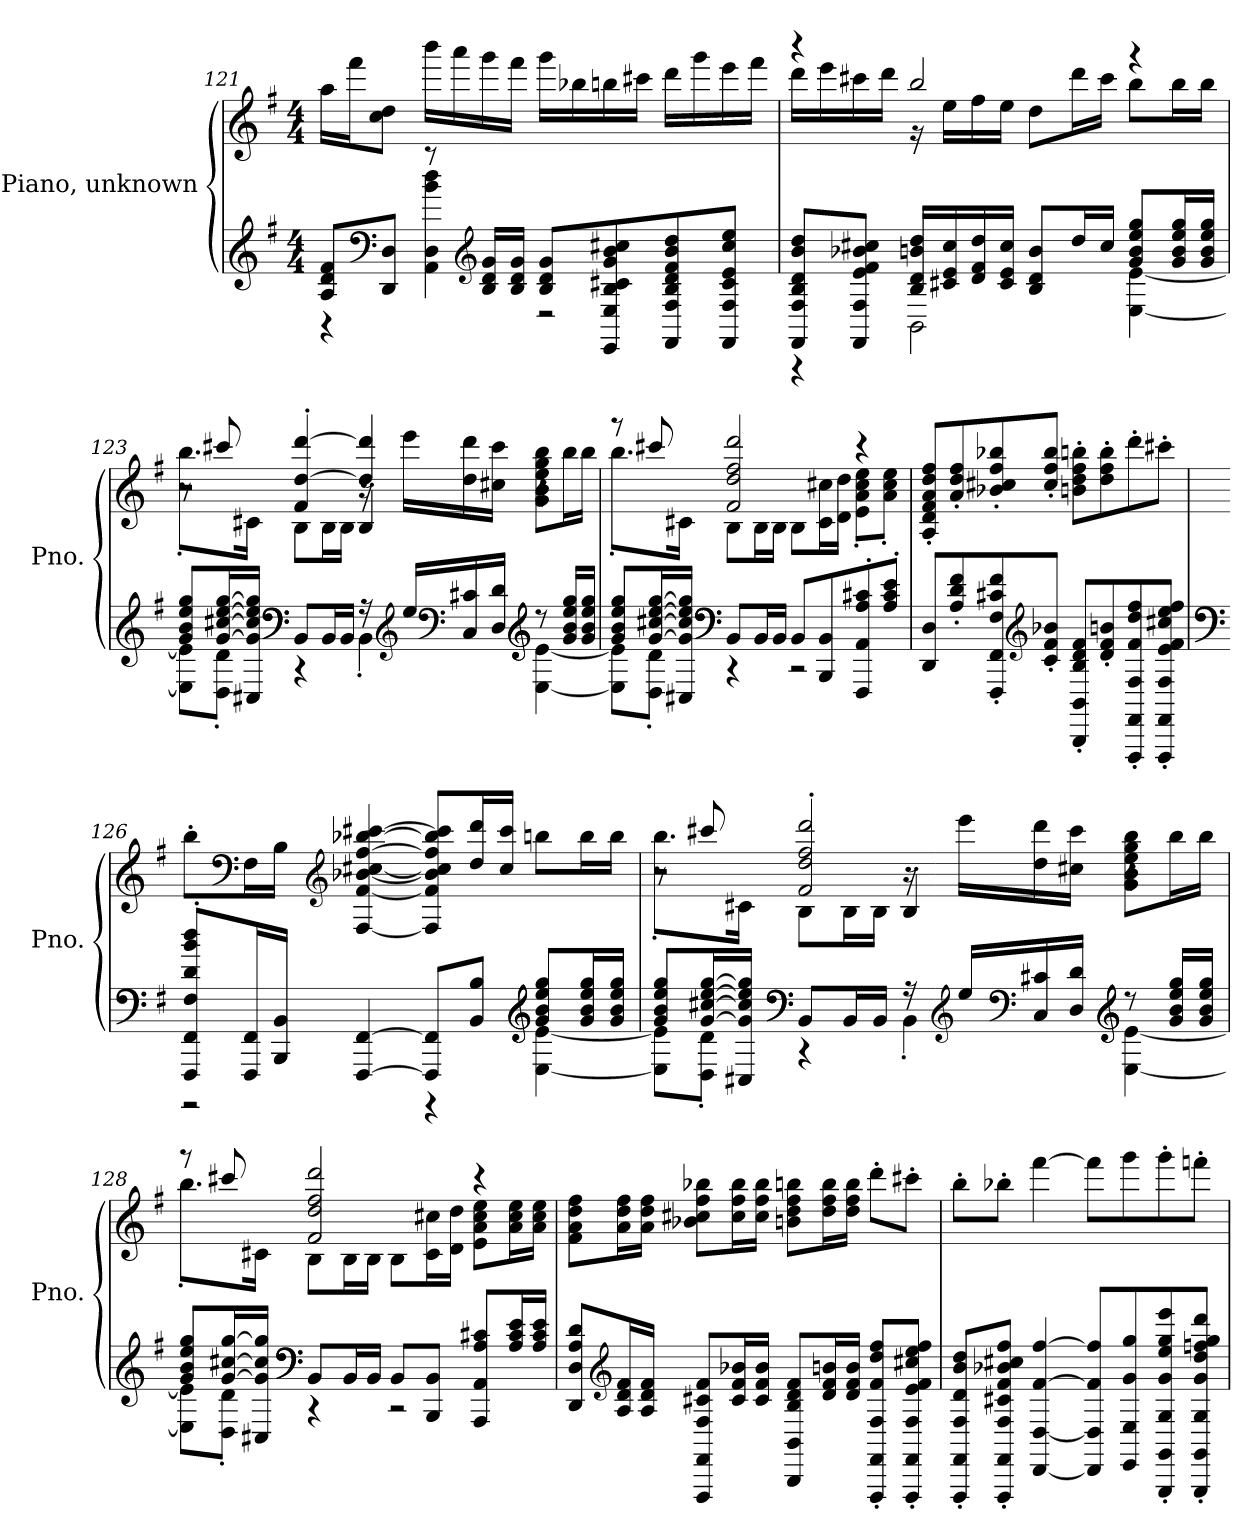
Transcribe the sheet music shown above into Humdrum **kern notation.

**kern	**kern
*part1	*part1
*staff2	*staff1
*I"Piano, unknown	*
*I'Pno.	*
!!LO:PB:g=z
*clefG2	*clefG2
*k[f#]	*k[f#]
*M4/4	*M4/4
=121	=121
*^	*
8A/ 8d/ 8f#/L	4r	16aa\LL
.	.	16fff#\J
*clefF4	*	*
8DD/ 8D/J	.	8cc\ 8dd\J
8r	4AA\ 4D\ 4b\ 4dd\	16bbb\LL
.	.	16aaa\
*clefG2	*	*
16B/ 16d/ 16g/LL	.	16ggg\
16B/ 16d/ 16g/JJ	.	16fff#\JJ
8B/ 8d/ 8g/L	2r	16ggg\LL
.	.	16bb-X\
8EE/ 8E/ 8B/ 8c#X/ 8g/ 8b/ 8cc#X/	.	16bbn\
.	.	16ccc#X\JJ
8FF#/ 8F#/ 8B/ 8d/ 8f#/ 8b/ 8dd/	.	16ddd\LL
.	.	16ggg\
8FF#/ 8F#/ 8c#/ 8e/ 8cc#/ 8ee/J	.	16eee\
.	.	16fff#\JJ
=122	=122	=122
*	*	*^
8FF#/ 8F#/ 8B/ 8d/ 8b/ 8dd/L	4r	4r	16ddd\LL
.	.	.	16eee\
8FF#/ 8F#/ 8e/ 8f#/ 8b-X/ 8cc#X/J	.	.	16ccc#X\
.	.	.	16ddd\JJ
16B/ 16d/ 16bn/ 16dd/LL	2BB\	2bb/	16r
16c#X/ 16e/ 16cc#/	.	.	16ee\LL
16d/ 16f#/ 16dd/	.	.	16ff#\
16c#/ 16e/ 16cc#/JJ	.	.	16ee\JJ
8B/ 8d/ 8b/L	.	.	8dd\L
16dd/L	.	.	16ddd\L
16cc#/JJ	.	.	16ccc#\JJ
8g/ 8b/ 8ee/ 8gg/L	[4E\ [4e\	4r	8bb\L
16g/ 16b/ 16ee/ 16gg/L	.	.	16bb\L
16g/ 16b/ 16ee/ 16gg/JJ	.	.	16bb\JJ
!!LO:LB:g=z
=123	=123	=123	=123
*	*	*	*^
8g/ 8b/ 8ee/ 8gg/L	8E\] 8e\]L	8r	8.bb'\L	2r
[16g/ [16cc#X/ [16ee/ [16gg/L	8D\' 8d\'J	8ccc#X/	.	.
16C#X/ 16g/] 16cc#/] 16ee/] 16gg/]JJ	.	.	16c#X\Jk	.
*clefF4	*	*	*	*
8BB/L	4r	4f#/' [4dd/' [4ddd/'	8B\L	.
16BB/L	.	.	16B\L	.
16BB/JJ	.	.	16B\JJ	.
16r	4BB'\	4dd/] 4ddd/]	16r	4B'/
*clefG2	*	*	*	*
16ee/LL	.	.	16eee\LL	.
*clefF4	*	*	*	*
16C#/ 16c#X/	.	.	16dd\ 16ddd\	.
16D/ 16d/JJ	.	.	16cc#X\ 16ccc#\JJ	.
*clefG2	*	*	*	*
8r	[4E\ [4e\	4r	8g\ 8b\ 8ee\ 8gg\ 8bb\L	4r
16g/ 16b/ 16ee/ 16gg/LL	.	.	16bb\L	.
16g/ 16b/ 16ee/ 16gg/JJ	.	.	16bb\JJ	.
*	*	*	*v	*v
=124	=124	=124	=124
8g/ 8b/ 8ee/ 8gg/L	8E\] 8e\]L	8r	8.bb'\L
[16g/ [16cc#X/ [16ee/ [16gg/L	8D\' 8d\'J	8ccc#X/	.
16C#X/ 16g/] 16cc#/] 16ee/] 16gg/]JJ	.	.	16c#X\Jk
*clefF4	*	*	*
8BB/L	4r	2f#/ 2dd/ 2ff#/ 2ddd/	8B\L
16BB/L	.	.	16B\L
16BB/JJ	.	.	16B\JJ
8BB/L	2r	.	8B\L
8BBB/ 8BB/	.	.	16c#\ 16cc#X\L
.	.	.	16d\ 16dd\JJ
8FFF#/' 8AA/' 8A/' 8c#X/'	.	4r	8e\' 8a\' 8cc#\' 8ee\'L
8A/' 8c#/' 8e/'J	.	.	8a\' 8cc#\' 8ee\'J
*v	*v	*	*
*	*v	*v
!!LO:LB:g=z
=125	=125
8DD/ 8D/L	8A/' 8d/' 8f#/' 8a/' 8dd/' 8ff#/'L
8A/' 8d/' 8f#/'	8a/' 8dd/' 8ff#/'
8FFF#/' 8FF#/' 8F#/' 8c#X/' 8f#/'	8b-X/' 8cc#X/' 8ff#/' 8bb-X/'
*clefG2	*
8c#/' 8f#/' 8b-X/'J	8cc#/' 8ff#/' 8bb-/'J
8BBB/' 8BB/' 8B/' 8d/' 8f#/'L	8bn\' 8dd\' 8ff#\' 8bbn\'L
8d/' 8f#/' 8bn/'	8dd\' 8ff#\' 8bb\'
8FFF#/' 8FF#/' 8F#/' 8f#/' 8dd/' 8ff#/'	8ddd'\
8FFF#/' 8FF#/' 8F#/' 8e/' 8f#/' 8cc#X/' 8ee/' 8ff#/'J	8ccc#X'\J
=126	=126
*clefF4	*
*^	*
8FFF#/' 8FF#/' 8F#/' 8d/' 8b/' 8dd/'L	2r	8bb'\L
*	*	*clefF4
16FFF#/ 16FF#/L	.	16F#\L
16BBB/ 16BB/JJ	.	16B\JJ
*	*	*clefG2
[4FFF#/ [4FF#/	.	[4F#/ [4f#/ [4b-X/ [4cc#X/ [4ff#/ [4bb-X/ [4ccc#X/
8FFF#/] 8FF#/]L	4r	8F#/] 8f#/] 8b-/] 8cc#/] 8ff#/] 8bb-/] 8ccc#/]L
8BB/ 8B/J	.	16dd/ 16ddd/L
.	.	16cc#/ 16ccc#/JJ
*clefG2	*	*
8g/ 8b/ 8ee/ 8gg/L	[4E\ [4e\	8bbn\L
16g/ 16b/ 16ee/ 16gg/L	.	16bb\L
16g/ 16b/ 16ee/ 16gg/JJ	.	16bb\JJ
!!LO:LB:g=z
=127	=127	=127
*	*	*^
*	*	*	*^
8g/ 8b/ 8ee/ 8gg/L	8E\] 8e\]L	8r	8.bb'\L	2r
[16g/ [16cc#X/ [16ee/ [16gg/L	8D\' 8d\'J	8ccc#X/	.	.
16C#X/ 16g/] 16cc#/] 16ee/] 16gg/]JJ	.	.	16c#X\Jk	.
*clefF4	*	*	*	*
8BB/L	4r	2f#/' 2dd/' 2ff#/' 2ddd/'	8B\L	.
16BB/L	.	.	16B\L	.
16BB/JJ	.	.	16B\JJ	.
16r	4BB'\	.	16r	4B'/
*clefG2	*	*	*	*
16ee/LL	.	.	16eee\LL	.
*clefF4	*	*	*	*
16C#/ 16c#X/	.	.	16dd\ 16ddd\	.
16D/ 16d/JJ	.	.	16cc#X\ 16ccc#\JJ	.
*clefG2	*	*	*	*
8r	[4E\ [4e\	4r	8g\ 8b\ 8ee\ 8gg\ 8bb\L	4r
16g/ 16b/ 16ee/ 16gg/LL	.	.	16bb\L	.
16g/ 16b/ 16ee/ 16gg/JJ	.	.	16bb\JJ	.
*	*	*	*v	*v
!!LO:LB:g=z
=128	=128	=128	=128
8g/ 8b/ 8ee/ 8gg/L	8E\] 8e\]L	8r	8.bb'\L
[16g/ [16cc#X/ [16gg/L	8D\' 8d\'J	8ccc#X/	.
16C#X/ 16g/] 16cc#/] 16gg/]JJ	.	.	16c#X\Jk
*clefF4	*	*	*
8BB/L	4r	2f#/ 2dd/ 2ff#/ 2ddd/	8B\L
16BB/L	.	.	16B\L
16BB/JJ	.	.	16B\JJ
8BB/L	2r	.	8B\L
8BBB/ 8BB/J	.	.	16c#\ 16cc#X\L
.	.	.	16d\ 16dd\JJ
8AAA/ 8AA/ 8A/ 8c#X/L	.	4r	8e\ 8a\ 8cc#\ 8ee\L
16A/ 16c#/ 16e/L	.	.	16a\ 16cc#\ 16ee\L
16A/ 16c#/ 16e/JJ	.	.	16a\ 16cc#\ 16ee\JJ
*v	*v	*	*
*	*v	*v
=129	=129
8DD/ 8D/ 8A/ 8d/L	8f#\ 8a\ 8dd\ 8ff#\L
*clefG2	*
16A/ 16d/ 16f#/L	16a\ 16dd\ 16ff#\L
16A/ 16d/ 16f#/JJ	16a\ 16dd\ 16ff#\JJ
8FFF#/ 8FF#/ 8F#/ 8c#X/ 8f#/L	8b-X\ 8cc#X\ 8ff#\ 8bb-X\L
16c#/ 16f#/ 16b-X/L	16cc#\ 16ff#\ 16bb-\L
16c#/ 16f#/ 16b-/JJ	16cc#\ 16ff#\ 16bb-\JJ
8BBB/ 8BB/ 8B/ 8d/ 8f#/L	8bn\ 8dd\ 8ff#\ 8bbn\L
16d/ 16f#/ 16bn/L	16dd\ 16ff#\ 16bb\L
16d/ 16f#/ 16b/JJ	16dd\ 16ff#\ 16bb\JJ
8FFF#/' 8FF#/' 8F#/' 8f#/' 8dd/' 8ff#/'L	8ddd'\L
8FFF#/' 8FF#/' 8F#/' 8e/' 8f#/' 8cc#X/' 8ee/' 8ff#/'J	8ccc#X'\J
!!LO:LB:g=z
=130	=130
8FFF#/' 8FF#/' 8F#/' 8d/' 8b/' 8dd/'L	8bb'\L
8FFF#/' 8FF#/' 8F#/' 8c#X/' 8f#/' 8b-X/' 8cc#X/' 8ff#/'J	8bb-X'\J
[4DD/ [4D/ [4f#/ [4ff#/	[4fff#\
8DD/] 8D/] 8f#/] 8ff#/]L	8fff#\L]
8EE/ 8E/ 8g/ 8gg/	8ggg\
8GGG/' 8GG/' 8G/' 8g/' 8ee/' 8gg/' 8eee/'	8ggg'\
8GGG/' 8GG/' 8G/' 8g/' 8dd/' 8ffn/' 8gg/' 8ddd/'J	8fffn'\J
=	=
*-	*-
